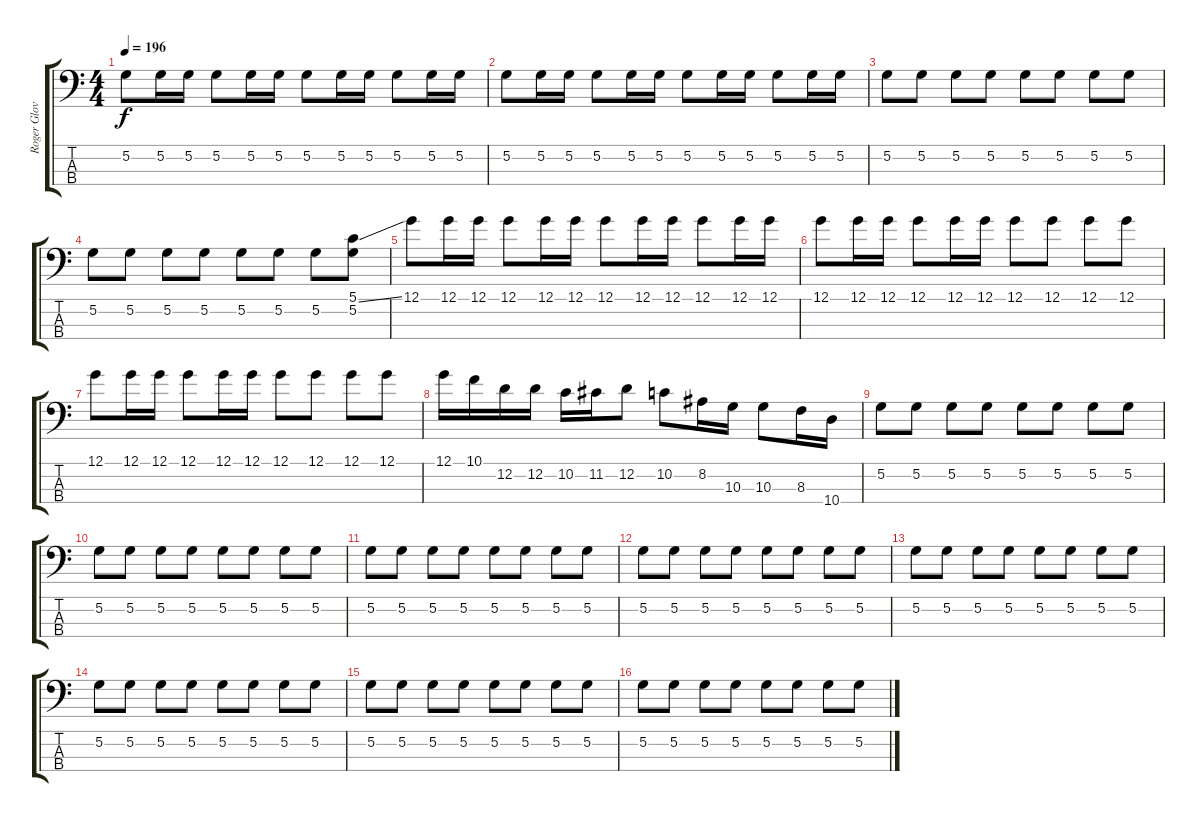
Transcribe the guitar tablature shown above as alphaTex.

\track ("Roger Glover" "Roger Glov") {instrument electricbassfinger}
\staff {score tabs}
\tuning (G2 D2 A1 E1) {hide}
\ts (4 4)
\tempo 196
\clef f4
\ks c
5.2.8{dy f instrument electricbassfinger} 5.2.16 5.2.16 5.2.8 5.2.16 5.2.16 5.2.8 5.2.16 5.2.16 5.2.8 5.2.16 5.2.16 |
5.2.8 5.2.16 5.2.16 5.2.8 5.2.16 5.2.16 5.2.8 5.2.16 5.2.16 5.2.8 5.2.16 5.2.16 |
5.2.8 5.2.8 5.2.8 5.2.8 5.2.8 5.2.8 5.2.8 5.2.8 |
5.2.8 5.2.8 5.2.8 5.2.8 5.2.8 5.2.8 5.2.8 (5.1{ss} 5.2).8 |
12.1.8 12.1.16 12.1.16 12.1.8 12.1.16 12.1.16 12.1.8 12.1.16 12.1.16 12.1.8 12.1.16 12.1.16 |
12.1.8 12.1.16 12.1.16 12.1.8 12.1.16 12.1.16 12.1.8 12.1.8 12.1.8 12.1.8 |
12.1.8 12.1.16 12.1.16 12.1.8 12.1.16 12.1.16 12.1.8 12.1.8 12.1.8 12.1.8 |
12.1.16 10.1.16 12.2.16 12.2.16 10.2.16 11.2.16 12.2.8 10.2.8 8.2.16 10.3.16 10.3.8 8.3.16 10.4.16 |
5.2.8 5.2.8 5.2.8 5.2.8 5.2.8 5.2.8 5.2.8 5.2.8 |
5.2.8 5.2.8 5.2.8 5.2.8 5.2.8 5.2.8 5.2.8 5.2.8 |
5.2.8 5.2.8 5.2.8 5.2.8 5.2.8 5.2.8 5.2.8 5.2.8 |
5.2.8 5.2.8 5.2.8 5.2.8 5.2.8 5.2.8 5.2.8 5.2.8 |
5.2.8 5.2.8 5.2.8 5.2.8 5.2.8 5.2.8 5.2.8 5.2.8 |
5.2.8 5.2.8 5.2.8 5.2.8 5.2.8 5.2.8 5.2.8 5.2.8 |
5.2.8 5.2.8 5.2.8 5.2.8 5.2.8 5.2.8 5.2.8 5.2.8 |
5.2.8 5.2.8 5.2.8 5.2.8 5.2.8 5.2.8 5.2.8 5.2.8
